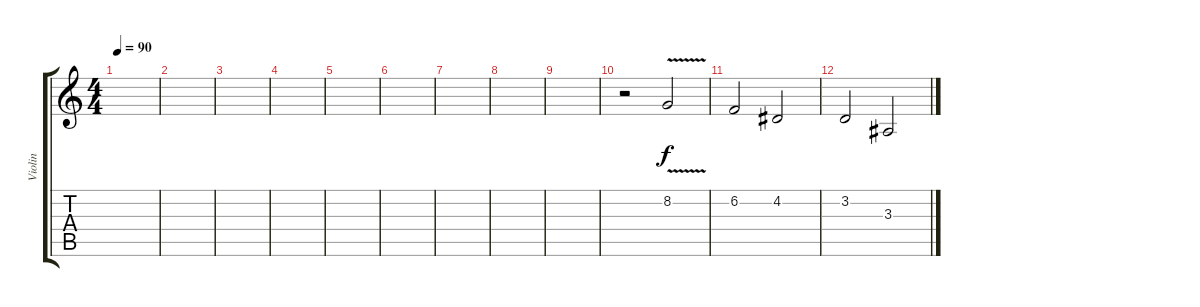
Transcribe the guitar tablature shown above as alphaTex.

\track ("Violin" "Violin") {instrument violin}
\staff {score tabs}
\tuning (E4 B3 G3 D3 A2 E2) {hide}
\ts (4 4)
\tempo 90
\clef g2
\ks c
|
|
|
|
|
|
|
|
|
r.2 8.2{v}.2 |
6.2.2 4.2.2 |
3.2.2 3.3.2
